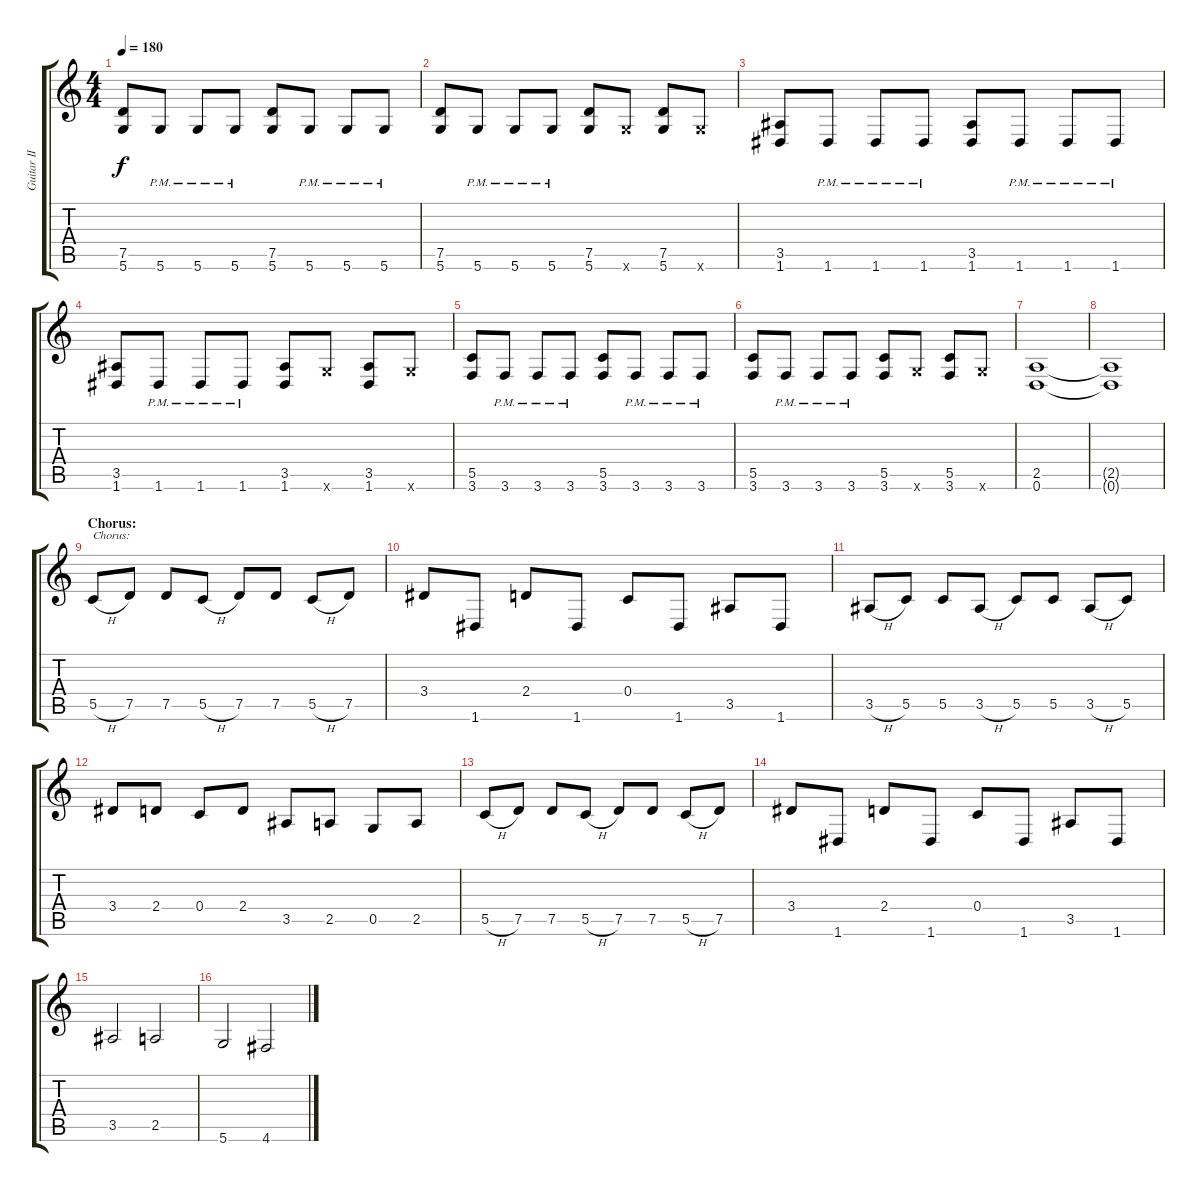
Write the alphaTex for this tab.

\track ("Guitar II" "Guitar II") {instrument distortionguitar}
\staff {score tabs}
\tuning (D4 A3 F3 C3 G2 D2) {hide}
\ts (4 4)
\tempo 180
\clef g2
\ks c
(7.5 5.6).8{dy f} 5.6{pm}.8 5.6{pm}.8 5.6{pm}.8 (7.5 5.6).8 5.6{pm}.8 5.6{pm}.8 5.6{pm}.8 |
(7.5 5.6).8 5.6{pm}.8 5.6{pm}.8 5.6{pm}.8 (7.5 5.6).8 5.6{x}.8 (7.5 5.6).8 5.6{x}.8 |
(3.5 1.6).8 1.6{pm}.8 1.6{pm}.8 1.6{pm}.8 (3.5 1.6).8 1.6{pm}.8 1.6{pm}.8 1.6{pm}.8 |
(3.5 1.6).8 1.6{pm}.8 1.6{pm}.8 1.6{pm}.8 (3.5 1.6).8 5.6{x}.8 (3.5 1.6).8 5.6{x}.8 |
(5.5 3.6).8 3.6{pm}.8 3.6{pm}.8 3.6{pm}.8 (5.5 3.6).8 3.6{pm}.8 3.6{pm}.8 3.6{pm}.8 |
(5.5 3.6).8 3.6{pm}.8 3.6{pm}.8 3.6{pm}.8 (5.5 3.6).8 5.6{x}.8 (5.5 3.6).8 5.6{x}.8 |
(2.5 0.6).1 |
(2.5{t} 0.6{t}).1 |
\section ("" "Chorus:")
5.5{h}.8{txt "Chorus:"} 7.5.8 7.5.8 5.5{h}.8 7.5.8 7.5.8 5.5{h}.8 7.5.8 |
3.4.8 1.6.8 2.4.8 1.6.8 0.4.8 1.6.8 3.5.8 1.6.8 |
3.5{h}.8 5.5.8 5.5.8 3.5{h}.8 5.5.8 5.5.8 3.5{h}.8 5.5.8 |
3.4.8 2.4.8 0.4.8 2.4.8 3.5.8 2.5.8 0.5.8 2.5.8 |
5.5{h}.8 7.5.8 7.5.8 5.5{h}.8 7.5.8 7.5.8 5.5{h}.8 7.5.8 |
3.4.8 1.6.8 2.4.8 1.6.8 0.4.8 1.6.8 3.5.8 1.6.8 |
3.5.2 2.5.2 |
5.6.2 4.6.2
